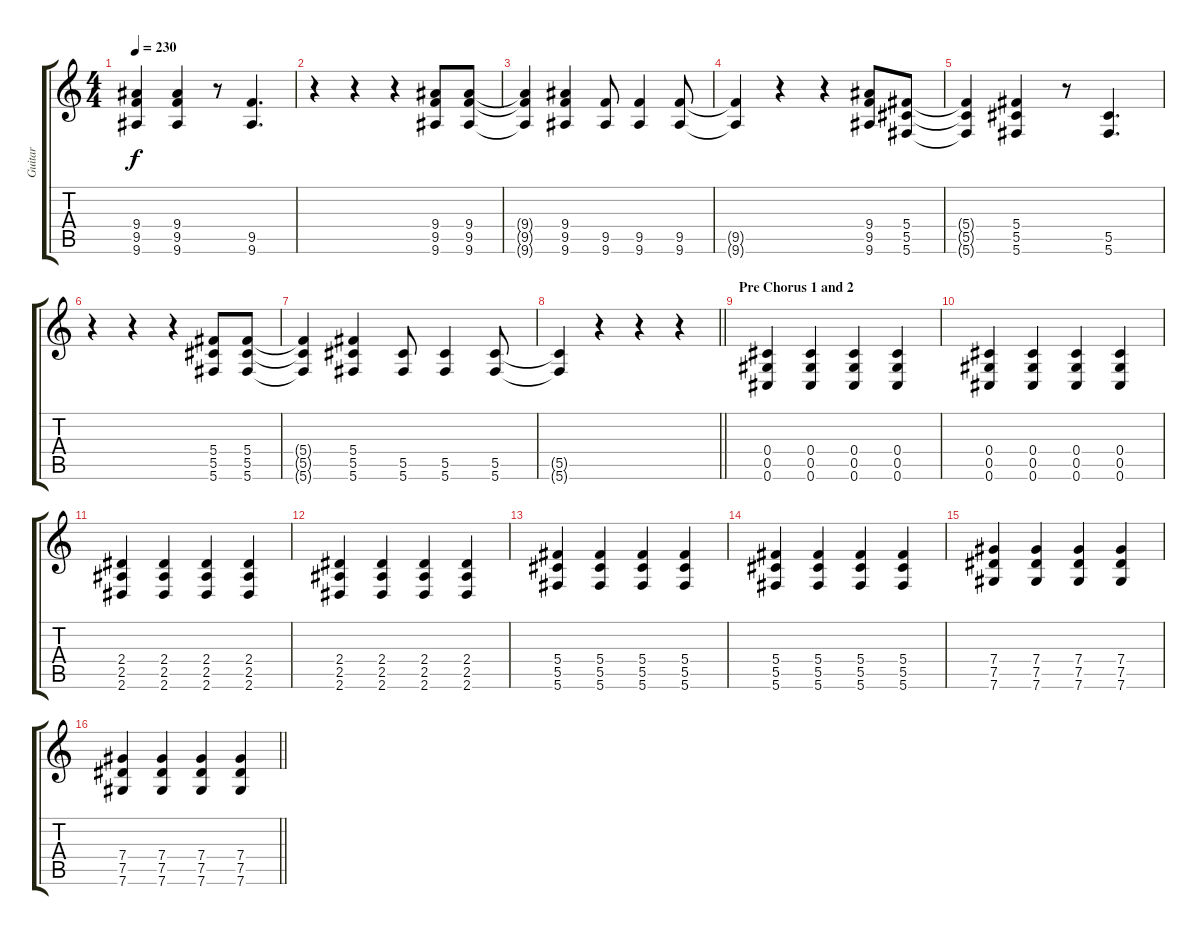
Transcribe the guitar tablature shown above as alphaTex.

\track ("Guitar" "Guitar") {instrument distortionguitar}
\staff {score tabs}
\tuning (Eb4 Bb3 Gb3 Db3 Ab2 Db2) {hide}
\ts (4 4)
\tempo 230
\clef g2
\ks c
(9.4{t} 9.5{t} 9.6{t}).4{dy f} (9.4 9.5 9.6).4 r.8 (9.5 9.6).4{d} |
r.4 r.4 r.4 (9.4 9.5 9.6).8 (9.4 9.5 9.6).8 |
(9.4{t} 9.5{t} 9.6{t}).4 (9.4 9.5 9.6).4 (9.5 9.6).8 (9.5 9.6).4 (9.5 9.6).8 |
(9.5{t} 9.6{t}).4 r.4 r.4 (9.4 9.5 9.6).8 (5.4 5.5 5.6).8 |
(5.4{t} 5.5{t} 5.6{t}).4 (5.4 5.5 5.6).4 r.8 (5.5 5.6).4{d} |
r.4 r.4 r.4 (5.4 5.5 5.6).8 (5.4 5.5 5.6).8 |
(5.4{t} 5.5{t} 5.6{t}).4 (5.4 5.5 5.6).4 (5.5 5.6).8 (5.5 5.6).4 (5.5 5.6).8 |
\barLineRight lightlight
(5.5{t} 5.6{t}).4 r.4 r.4 r.4 |
\section ("" "Pre Chorus 1 and 2")
(0.4 0.5 0.6).4{volume 16} (0.4 0.5 0.6).4 (0.4 0.5 0.6).4 (0.4 0.5 0.6).4 |
(0.4 0.5 0.6).4 (0.4 0.5 0.6).4 (0.4 0.5 0.6).4 (0.4 0.5 0.6).4 |
(2.4 2.5 2.6).4 (2.4 2.5 2.6).4 (2.4 2.5 2.6).4 (2.4 2.5 2.6).4 |
(2.4 2.5 2.6).4 (2.4 2.5 2.6).4 (2.4 2.5 2.6).4 (2.4 2.5 2.6).4 |
(5.4 5.5 5.6).4 (5.4 5.5 5.6).4 (5.4 5.5 5.6).4 (5.4 5.5 5.6).4 |
(5.4 5.5 5.6).4 (5.4 5.5 5.6).4 (5.4 5.5 5.6).4 (5.4 5.5 5.6).4 |
(7.4 7.5 7.6).4 (7.4 7.5 7.6).4 (7.4 7.5 7.6).4 (7.4 7.5 7.6).4 |
\barLineRight lightlight
(7.4 7.5 7.6).4 (7.4 7.5 7.6).4 (7.4 7.5 7.6).4 (7.4 7.5 7.6).4
